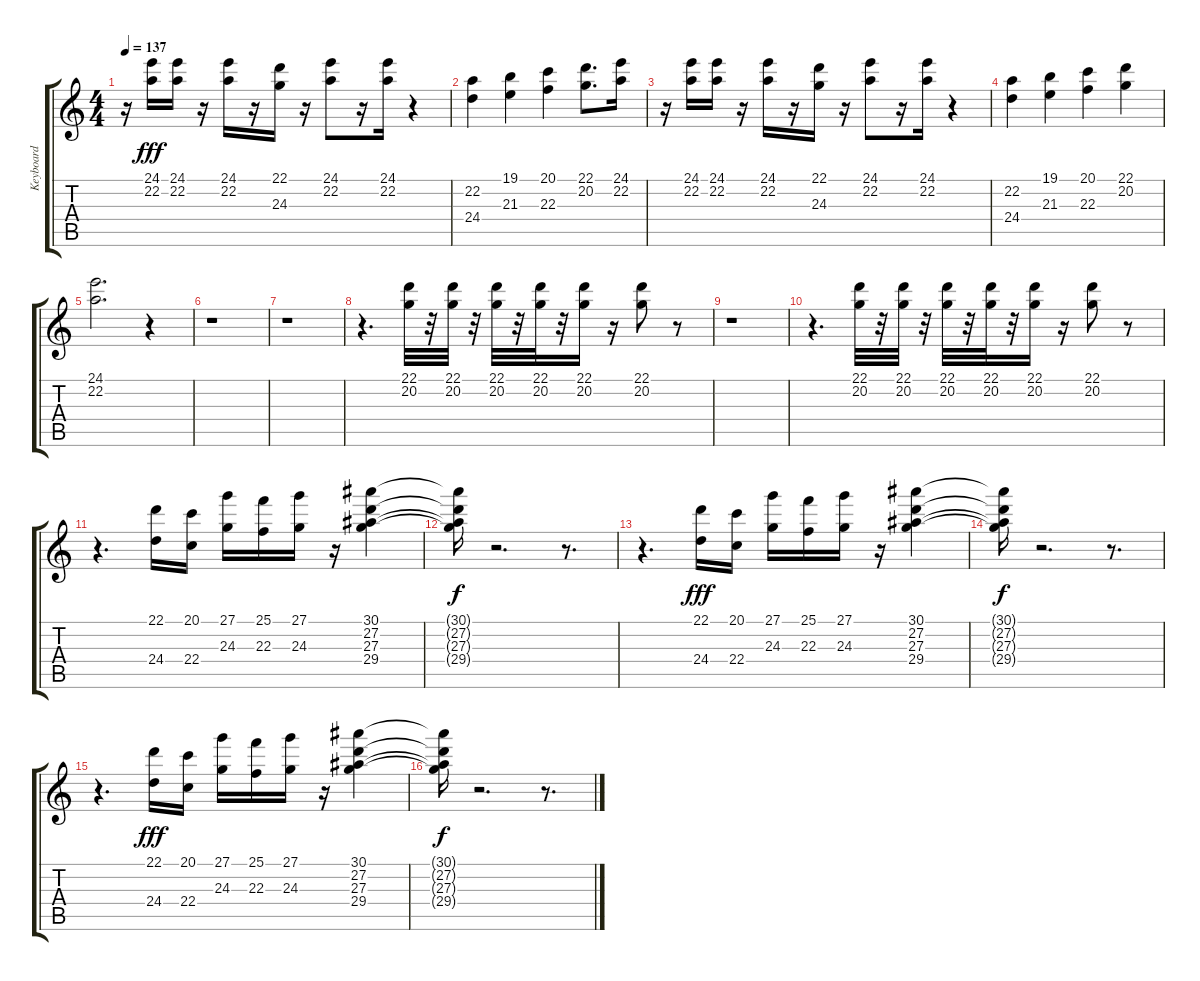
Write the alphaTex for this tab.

\track ("Keyboard" "Keyboard") {instrument rockorgan}
\staff {score tabs}
\tuning (E4 B3 G3 D3 A2 E2) {hide}
\ts (4 4)
\tempo 137
\clef g2
\ks c
r.16{dy fff} (24.1 22.2).16 (24.1 22.2).16 r.16 (24.1 22.2).16 r.16 (22.1 24.3).16 r.16 (24.1 22.2).8 r.16 (24.1 22.2).16 r.4 |
(22.2 24.4).4 (19.1 21.3).4 (20.1 22.3).4 (22.1 20.2).8{d} (24.1 22.2).16 |
r.16 (24.1 22.2).16 (24.1 22.2).16 r.16 (24.1 22.2).16 r.16 (22.1 24.3).16 r.16 (24.1 22.2).8 r.16 (24.1 22.2).16 r.4 |
(22.2 24.4).4 (19.1 21.3).4 (20.1 22.3).4 (22.1 20.2).4 |
(24.1 22.2).2{d} r.4 |
r.1 |
r.1 |
r.4{d} (22.1 20.2).32 r.32 (22.1 20.2).32 r.32 (22.1 20.2).32 r.32 (22.1 20.2).32 r.32 (22.1 20.2).16 r.16 (22.1 20.2).8 r.8 |
r.1 |
r.4{d} (22.1 20.2).32 r.32 (22.1 20.2).32 r.32 (22.1 20.2).32 r.32 (22.1 20.2).32 r.32 (22.1 20.2).16 r.16 (22.1 20.2).8 r.8 |
r.4{d} (22.1 24.4).16 (20.1 22.4).16 (27.1 24.3).16 (25.1 22.3).16 (27.1 24.3).16 r.16 (30.1 27.2 27.3 29.4).4 |
(30.1{t} 27.2{t} 27.3{t} 29.4{t}).16{dy f} r.2{d} r.8{d} |
r.4{d} (22.1 24.4).16{dy fff} (20.1 22.4).16 (27.1 24.3).16 (25.1 22.3).16 (27.1 24.3).16 r.16 (30.1 27.2 27.3 29.4).4 |
(30.1{t} 27.2{t} 27.3{t} 29.4{t}).16{dy f} r.2{d} r.8{d} |
r.4{d} (22.1 24.4).16{dy fff} (20.1 22.4).16 (27.1 24.3).16 (25.1 22.3).16 (27.1 24.3).16 r.16 (30.1 27.2 27.3 29.4).4 |
(30.1{t} 27.2{t} 27.3{t} 29.4{t}).16{dy f} r.2{d} r.8{d}
